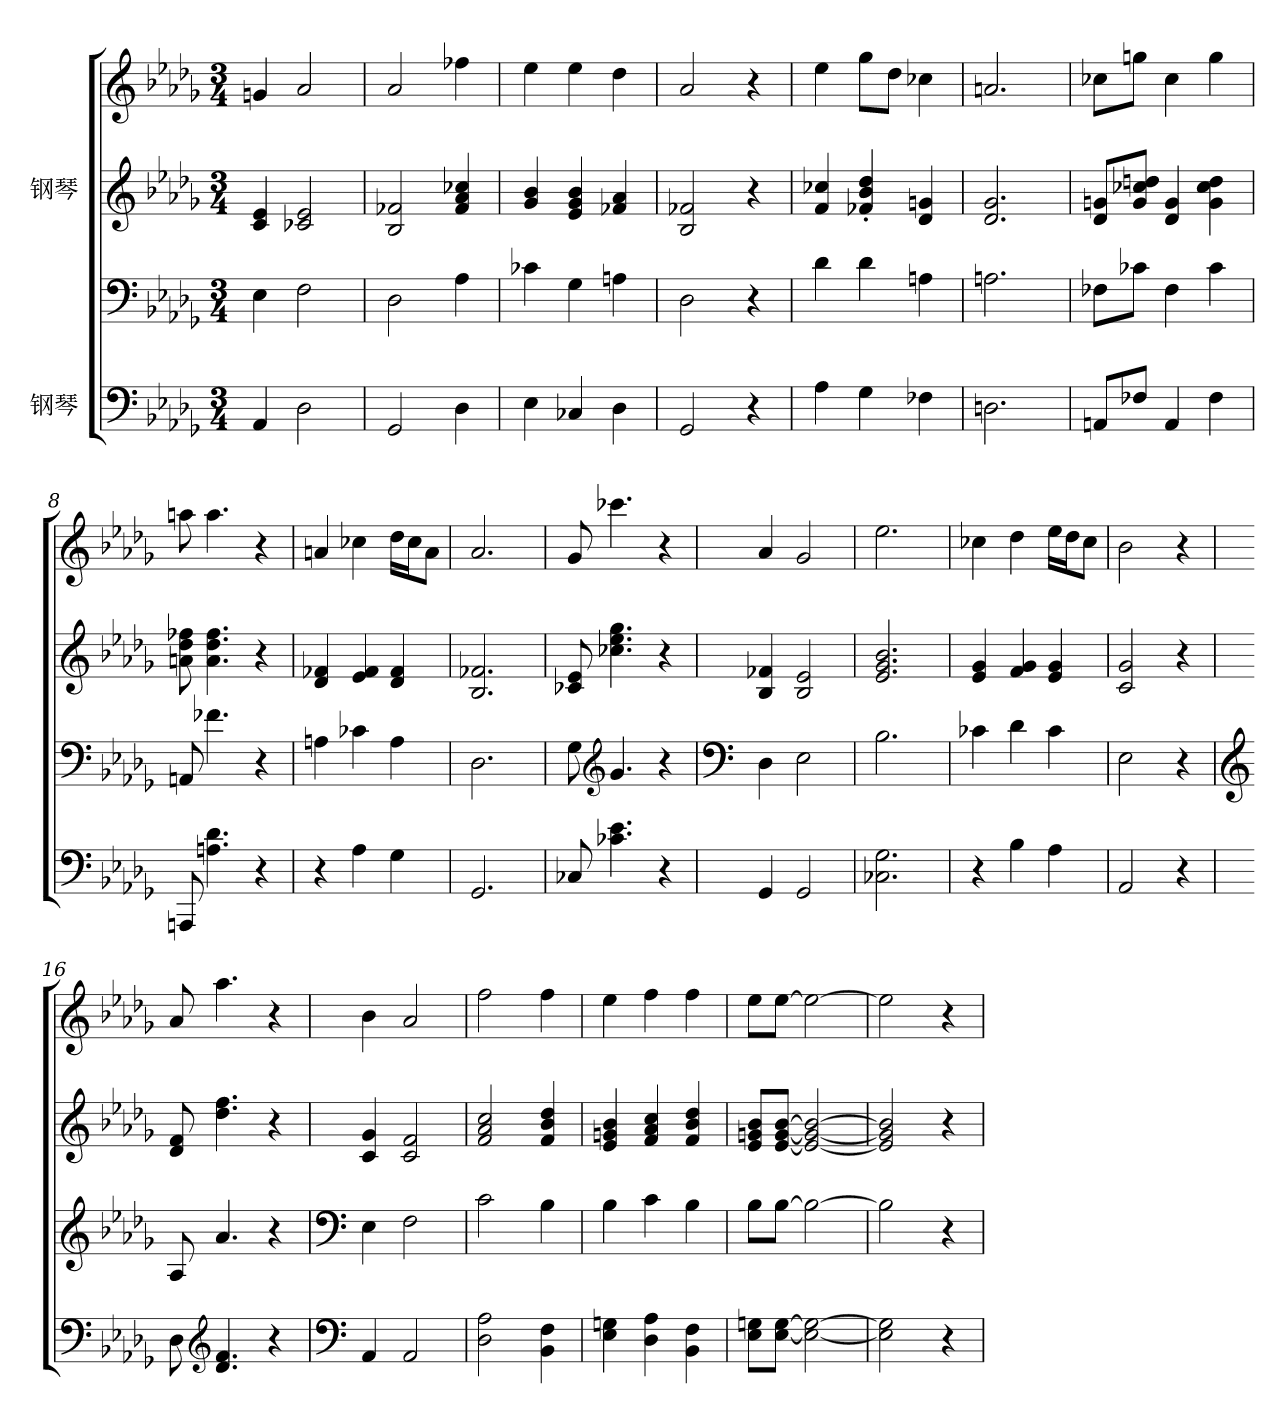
**kern	**kern	**kern	**kern
*part2	*part2	*part1	*part1
*staff4	*staff3	*staff2	*staff1
*I"钢琴	*	*I"钢琴	*
*clefF4	*clefF4	*clefG2	*clefG2
*k[b-e-a-d-g-]	*k[b-e-a-d-g-]	*k[b-e-a-d-g-]	*k[b-e-a-d-g-]
*M3/4	*M3/4	*M3/4	*M3/4
*MM67	*MM67	*MM67	*MM67
=1	=1	=1	=1
4AA-/	4E-\	4c/ 4e-/	4gn/
2D-\	2F\	2c-X/ 2e-/	2a-/
=2	=2	=2	=2
2GG-/	2D-\	2B-/ 2f-X/	2a-/
4D-\	4A-\	4f-/ 4a-/ 4cc-X/	4ff-X\
=3	=3	=3	=3
4E-\	4c-X\	4g-/ 4b-/	4ee-\
4C-X/	4G-\	4e-/ 4g-/ 4b-/	4ee-\
4D-\	4An\	4f-X/ 4a-/	4dd-\
=4	=4	=4	=4
2GG-/	2D-\	2B-/ 2f-X/	2a-/
4r	4r	4r	4r
=5	=5	=5	=5
4A-\	4d-\	4f/ 4cc-X/	4ee-\
4G-\	4d-\	4f-X/' 4b-/' 4dd-/'	8gg-\L
.	.	.	8dd-\J
4F-X\	4An\	4d-/ 4gn/	4cc-X\
=6	=6	=6	=6
2.Dn\	2.An\	2.d-/ 2.g-/	2.an/
=7	=7	=7	=7
8AAn/L	8F-X\L	8d-/ 8gn/L	8cc-X\L
8F-X/J	8c-X\J	8g/ 8cc-X/ 8ddn/J	8ggn\J
4AA/	4F-\	4d-/ 4g/	4cc-\
4F-\	4c-\	4g\ 4cc-\ 4dd\	4gg\
=8	=8	=8	=8
8AAAn/	8AAn/	8an\ 8dd-\ 8ff-X\	8aan\
4.An\ 4.d-\	4.f-X\	4.a\ 4.dd-\ 4.ff-\	4.aa\
4r	4r	4r	4r
!!LO:LB:g=z
=9	=9	=9	=9
4r	4An\	4d-/ 4f-X/	4an/
4A-\	4c-X\	4e-/ 4f-/	4cc-X\
4G-\	4A\	4d-/ 4f-/	16dd-\LL
.	.	.	16cc-\J
.	.	.	8a\J
=10	=10	=10	=10
2.GG-/	2.D-\	2.B-/ 2.f-X/	2.a-/
=11	=11	=11	=11
8C-X/	8G-\	8c-X/ 8e-/	8g-/
*	*clefG2	*	*
4.c-X\ 4.e-\	4.g-/	4.cc-X\ 4.ee-\ 4.gg-\	4.ccc-X\
4r	4r	4r	4r
=12	=12	=12	=12
*	*clefF4	*	*
4GG-/	4D-\	4B-/ 4f-X/	4a-/
2GG-/	2E-\	2B-/ 2e-/	2g-/
=13	=13	=13	=13
2.C-X\ 2.G-\	2.B-\	2.e-/ 2.g-/ 2.b-/	2.ee-\
=14	=14	=14	=14
4r	4c-X\	4e-/ 4g-/	4cc-X\
4B-\	4d-\	4f/ 4g-/	4dd-\
4A-\	4c-\	4e-/ 4g-/	16ee-\LL
.	.	.	16dd-\J
.	.	.	8cc-\J
=15	=15	=15	=15
2AA-/	2E-\	2c/ 2g-/	2b-\
4r	4r	4r	4r
!!LO:LB:g=z
=16	=16	=16	=16
*	*clefG2	*	*
8D-\	8A-/	8d-/ 8f/	8a-/
*clefG2	*	*	*
4.d-/ 4.f/	4.a-/	4.dd-\ 4.ff\	4.aa-\
4r	4r	4r	4r
=17	=17	=17	=17
*clefF4	*clefF4	*	*
4AA-/	4E-\	4c/ 4g-/	4b-\
2AA-/	2F\	2c/ 2f/	2a-/
=18	=18	=18	=18
2D-\ 2A-\	2c\	2f/ 2a-/ 2cc/	2ff\
4BB-\ 4F\	4B-\	4f/ 4b-/ 4dd-/	4ff\
=19	=19	=19	=19
4E-\ 4Gn\	4B-\	4e-/ 4gn/ 4b-/	4ee-\
4D-\ 4A-\	4c\	4f/ 4a-/ 4cc/	4ff\
4BB-\ 4F\	4B-\	4f/ 4b-/ 4dd-/	4ff\
=20	=20	=20	=20
8E-\ 8Gn\L	8B-\L	8e-/ 8gn/ 8b-/L	8ee-\L
[8E-\ [8G\J	[8B-\J	[8e-/ [8g/ [8b-/J	[8ee-\J
2E-\_ 2G\_	2B-\_	2e-/_ 2g/_ 2b-/_	2ee-\_
=21	=21	=21	=21
2E-\] 2G\]	2B-\]	2e-/] 2g/] 2b-/]	2ee-\]
4r	4r	4r	4r
=	=	=	=
*-	*-	*-	*-
